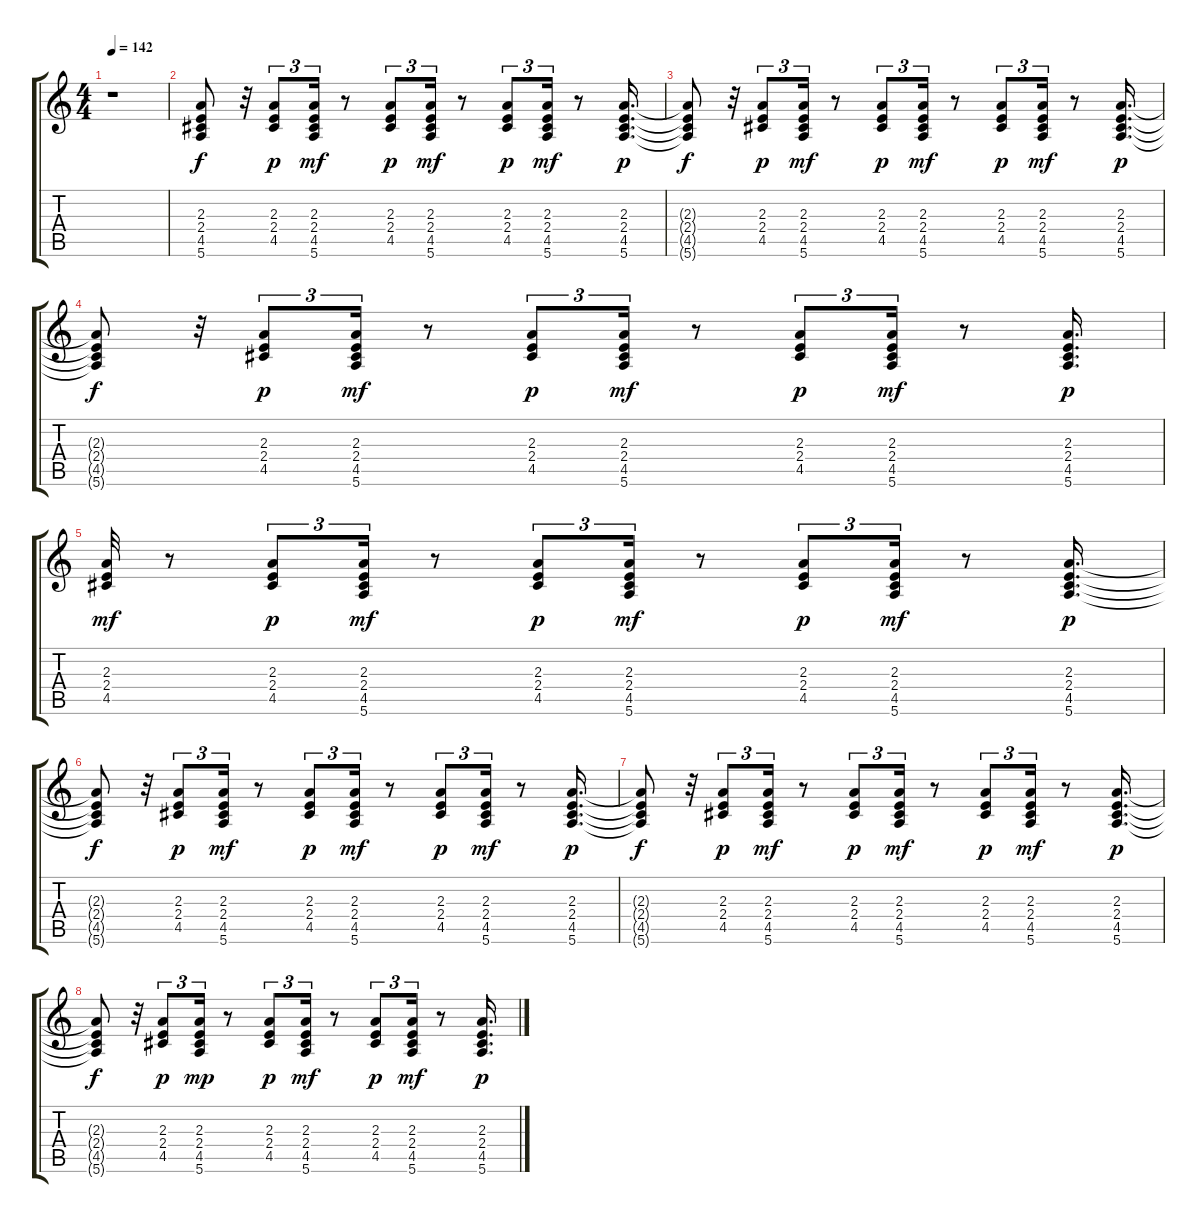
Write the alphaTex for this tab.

\track "" {instrument electricguitarmuted}
\staff {score tabs}
\tuning (E4 B3 G3 D3 A2 E2) {hide}
\ts (4 4)
\tempo 142
\clef g2
\ks c
r.1{dy mf} |
(2.3 2.4 4.5 5.6).8{dy f} r.32 (2.3 2.4 4.5).8{tu (3 2) dy p} (2.3 2.4 4.5 5.6).16{tu (3 2) dy mf} r.8 (2.3 2.4 4.5).8{tu (3 2) dy p} (2.3 2.4 4.5 5.6).16{tu (3 2) dy mf} r.8 (2.3 2.4 4.5).8{tu (3 2) dy p} (2.3 2.4 4.5 5.6).16{tu (3 2) dy mf} r.8 (2.3 2.4 4.5 5.6).16{d dy p} |
(2.3{t} 2.4{t} 4.5{t} 5.6{t}).8{dy f} r.32 (2.3 2.4 4.5).8{tu (3 2) dy p} (2.3 2.4 4.5 5.6).16{tu (3 2) dy mf} r.8 (2.3 2.4 4.5).8{tu (3 2) dy p} (2.3 2.4 4.5 5.6).16{tu (3 2) dy mf} r.8 (2.3 2.4 4.5).8{tu (3 2) dy p} (2.3 2.4 4.5 5.6).16{tu (3 2) dy mf} r.8 (2.3 2.4 4.5 5.6).16{d dy p} |
(2.3{t} 2.4{t} 4.5{t} 5.6{t}).8{dy f} r.32 (2.3 2.4 4.5).8{tu (3 2) dy p} (2.3 2.4 4.5 5.6).16{tu (3 2) dy mf} r.8 (2.3 2.4 4.5).8{tu (3 2) dy p} (2.3 2.4 4.5 5.6).16{tu (3 2) dy mf} r.8 (2.3 2.4 4.5).8{tu (3 2) dy p} (2.3 2.4 4.5 5.6).16{tu (3 2) dy mf} r.8 (2.3 2.4 4.5 5.6).16{d dy p} |
(2.3 2.4 4.5).32{dy mf} r.8 (2.3 2.4 4.5).8{tu (3 2) dy p} (2.3 2.4 4.5 5.6).16{tu (3 2) dy mf} r.8 (2.3 2.4 4.5).8{tu (3 2) dy p} (2.3 2.4 4.5 5.6).16{tu (3 2) dy mf} r.8 (2.3 2.4 4.5).8{tu (3 2) dy p} (2.3 2.4 4.5 5.6).16{tu (3 2) dy mf} r.8 (2.3 2.4 4.5 5.6).16{d dy p} |
(2.3{t} 2.4{t} 4.5{t} 5.6{t}).8{dy f} r.32 (2.3 2.4 4.5).8{tu (3 2) dy p} (2.3 2.4 4.5 5.6).16{tu (3 2) dy mf} r.8 (2.3 2.4 4.5).8{tu (3 2) dy p} (2.3 2.4 4.5 5.6).16{tu (3 2) dy mf} r.8 (2.3 2.4 4.5).8{tu (3 2) dy p} (2.3 2.4 4.5 5.6).16{tu (3 2) dy mf} r.8 (2.3 2.4 4.5 5.6).16{d dy p} |
(2.3{t} 2.4{t} 4.5{t} 5.6{t}).8{dy f} r.32 (2.3 2.4 4.5).8{tu (3 2) dy p} (2.3 2.4 4.5 5.6).16{tu (3 2) dy mf} r.8 (2.3 2.4 4.5).8{tu (3 2) dy p} (2.3 2.4 4.5 5.6).16{tu (3 2) dy mf} r.8 (2.3 2.4 4.5).8{tu (3 2) dy p} (2.3 2.4 4.5 5.6).16{tu (3 2) dy mf} r.8 (2.3 2.4 4.5 5.6).16{d dy p} |
(2.3{t} 2.4{t} 4.5{t} 5.6{t}).8{dy f} r.32 (2.3 2.4 4.5).8{tu (3 2) dy p} (2.3 2.4 4.5 5.6).16{tu (3 2) dy mp} r.8 (2.3 2.4 4.5).8{tu (3 2) dy p} (2.3 2.4 4.5 5.6).16{tu (3 2) dy mf} r.8 (2.3 2.4 4.5).8{tu (3 2) dy p} (2.3 2.4 4.5 5.6).16{tu (3 2) dy mf} r.8 (2.3 2.4 4.5 5.6).16{d dy p}
